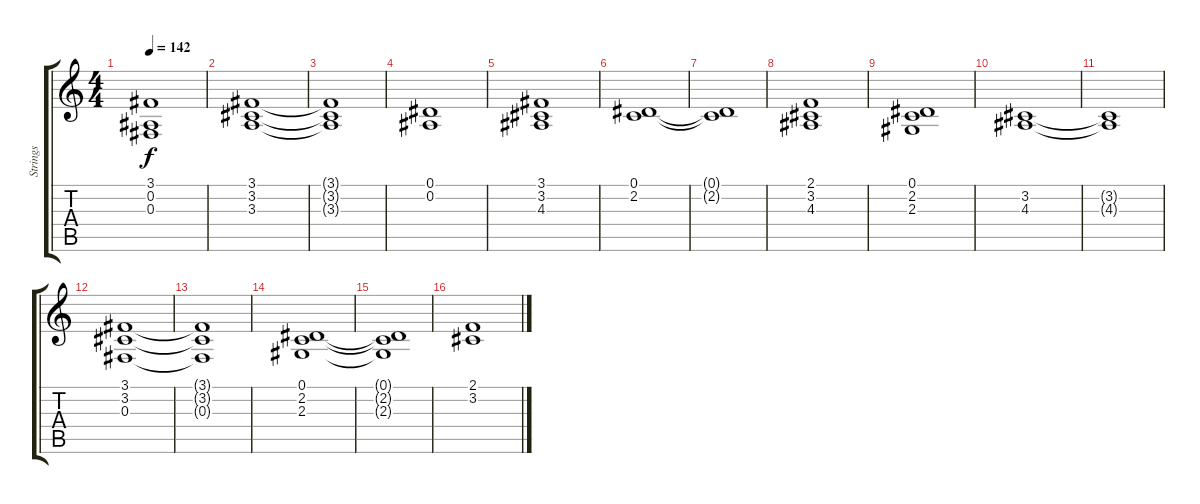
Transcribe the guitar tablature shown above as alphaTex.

\track ("Strings" "Strings") {instrument stringensemble2}
\staff {score tabs}
\tuning (Eb4 Bb3 Gb3 Db3 Ab2 Eb2) {hide}
\ts (4 4)
\tempo 142
\clef g2
\ks c
(3.1 0.2 0.3).1{dy f} |
(3.1 3.2 3.3).1 |
(3.1{t} 3.2{t} 3.3{t}).1 |
(0.1 0.2).1 |
(3.1 3.2 4.3).1 |
(0.1 2.2).1 |
(0.1{t} 2.2{t}).1 |
(2.1 3.2 4.3).1 |
(0.1 2.2 2.3).1 |
(3.2 4.3).1 |
(3.2{t} 4.3{t}).1 |
(3.1 3.2 0.3).1 |
(3.1{t} 3.2{t} 0.3{t}).1 |
(0.1 2.2 2.3).1 |
(0.1{t} 2.2{t} 2.3{t}).1 |
(2.1 3.2).1
